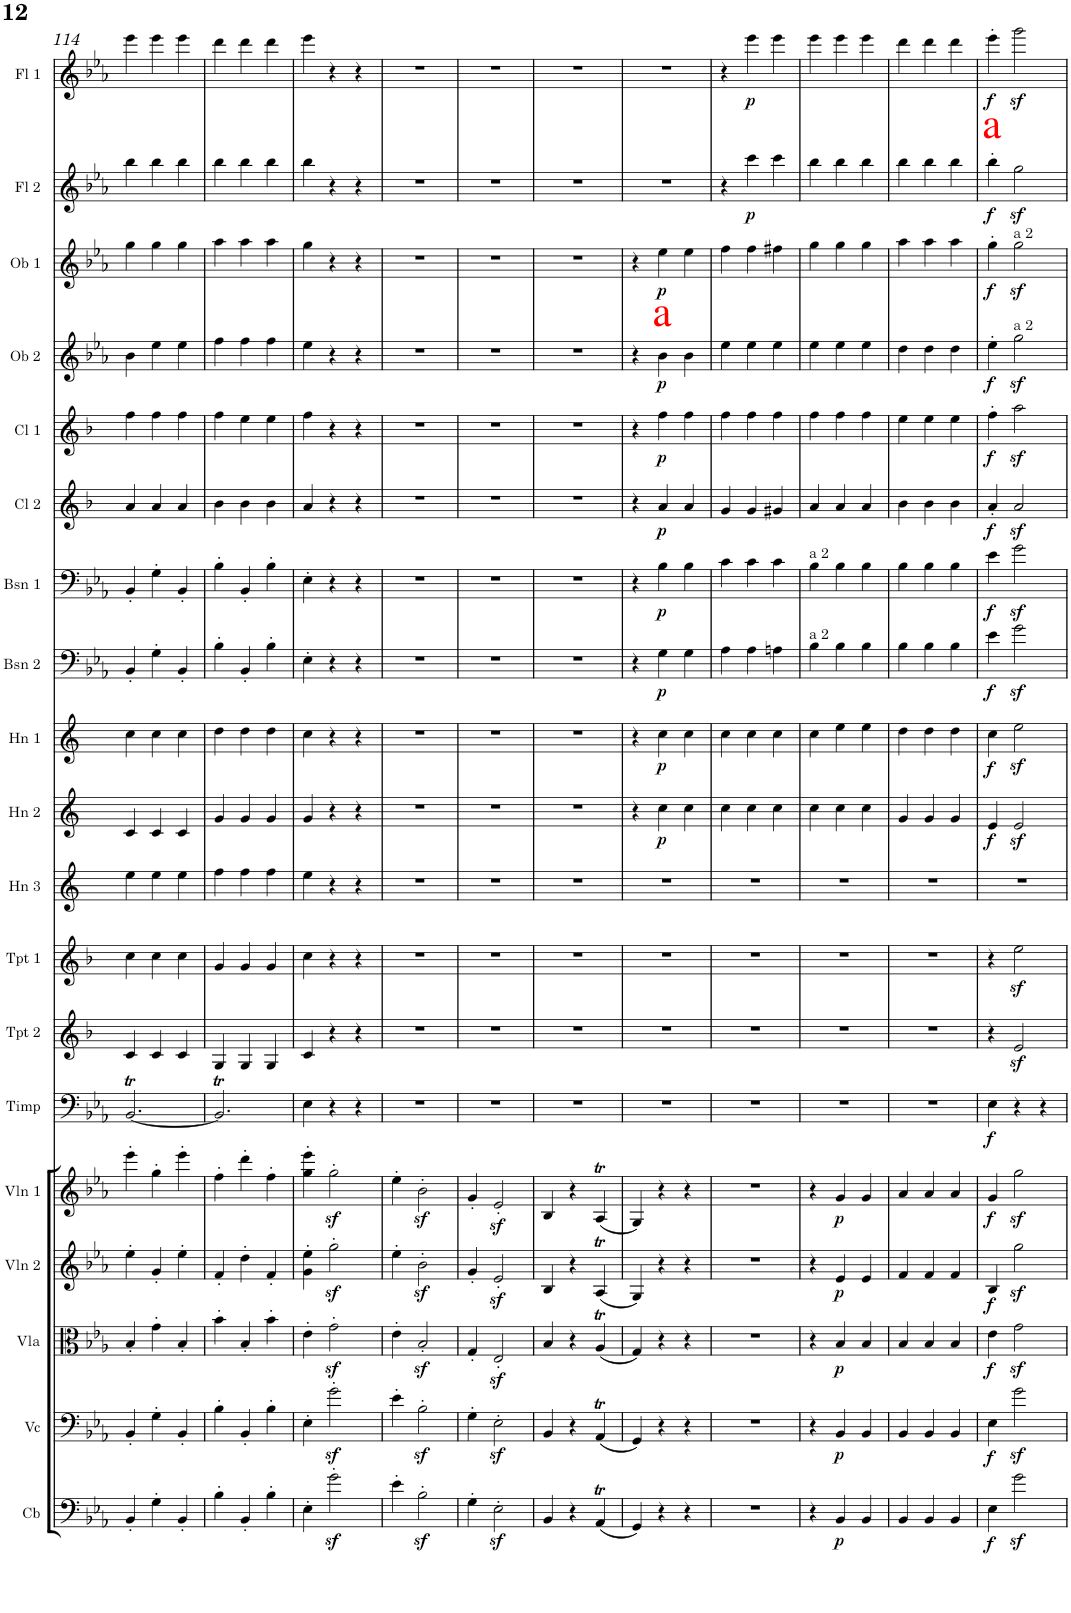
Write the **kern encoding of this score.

**kern	**dynam	**kern	**dynam	**kern	**dynam	**kern	**dynam	**kern	**dynam	**kern	**dynam	**kern	**kern	**kern	**kern	**dynam	**kern	**dynam	**kern	**dynam	**kern	**dynam	**kern	**dynam	**kern	**dynam	**kern	**dynam	**kern	**text	**dynam	**kern	**dynam	**kern	**text	**dynam
*part19	*part19	*part18	*part18	*part17	*part17	*part16	*part16	*part15	*part15	*part14	*part14	*part13	*part12	*part11	*part10	*part10	*part9	*part9	*part8	*part8	*part7	*part7	*part6	*part6	*part5	*part5	*part4	*part4	*part3	*part3	*part3	*part2	*part2	*part1	*part1	*part1
*staff19	*staff19	*staff18	*staff18	*staff17	*staff17	*staff16	*staff16	*staff15	*staff15	*staff14	*staff14	*staff13	*staff12	*staff11	*staff10	*staff10	*staff9	*staff9	*staff8	*staff8	*staff7	*staff7	*staff6	*staff6	*staff5	*staff5	*staff4	*staff4	*staff3	*staff3	*staff3	*staff2	*staff2	*staff1	*staff1	*staff1
*I"Contrabass	*	*I"Violoncello	*	*I"Viola	*	*I"Violin 2	*	*I"Violin 1	*	*I"Timpani	*	*I"Bb Trumpet 2	*I"Bb Trumpet 1	*I"Eb Horn 3	*I"Eb Horn 2	*	*I"Eb Horn 1	*	*I"Bassoon 2	*	*I"Bassoon 1	*	*I"Bb Clarinet 2	*	*I"Bb Clarinet 1	*	*I"Oboe 2	*	*I"Oboe 1	*	*	*I"Flute 2	*	*I"Flute 1	*	*
*I'Cb	*	*I'Vc	*	*I'Vla	*	*I'Vln 2	*	*I'Vln 1	*	*I'Timp	*	*I'Tpt 2	*I'Tpt 1	*I'Hn 3	*I'Hn 2	*	*I'Hn 1	*	*I'Bsn 2	*	*I'Bsn 1	*	*I'Cl 2	*	*I'Cl 1	*	*I'Ob 2	*	*I'Ob 1	*	*	*I'Fl 2	*	*I'Fl 1	*	*
!!LO:PB:g=z
*clefF4	*	*clefF4	*	*clefC3	*	*clefG2	*	*clefG2	*	*clefF4	*	*clefG2	*clefG2	*clefG2	*clefG2	*	*clefG2	*	*clefF4	*	*clefF4	*	*clefG2	*	*clefG2	*	*clefG2	*	*clefG2	*	*	*clefG2	*	*clefG2	*	*
*Trd7c12	*	*	*	*	*	*	*	*	*	*	*	*Trd1c2	*Trd1c2	*Trd5c9	*Trd5c9	*	*Trd5c9	*	*	*	*	*	*Trd1c2	*	*Trd1c2	*	*	*	*	*	*	*	*	*	*	*
*k[b-e-a-]	*	*k[b-e-a-]	*	*k[b-e-a-]	*	*k[b-e-a-]	*	*k[b-e-a-]	*	*k[b-e-a-]	*	*k[b-]	*k[b-]	*k[]	*k[]	*	*k[]	*	*k[b-e-a-]	*	*k[b-e-a-]	*	*k[b-]	*	*k[b-]	*	*k[b-e-a-]	*	*k[b-e-a-]	*	*	*k[b-e-a-]	*	*k[b-e-a-]	*	*
*M3/4	*	*M3/4	*	*M3/4	*	*M3/4	*	*M3/4	*	*M3/4	*	*M3/4	*M3/4	*M3/4	*M3/4	*	*M3/4	*	*M3/4	*	*M3/4	*	*M3/4	*	*M3/4	*	*M3/4	*	*M3/4	*	*	*M3/4	*	*M3/4	*	*
=114	=114	=114	=114	=114	=114	=114	=114	=114	=114	=114	=114	=114	=114	=114	=114	=114	=114	=114	=114	=114	=114	=114	=114	=114	=114	=114	=114	=114	=114	=114	=114	=114	=114	=114	=114	=114
4BB-'/	.	4BB-'/	.	4B-'/	.	4ee-'\	.	4eee-'\	.	[2.BB-T/	.	4c/	4cc\	4ee\	4c/	.	4cc\	.	4BB-'/	.	4BB-'/	.	4a/	.	4ff\	.	4b-\	.	4gg\	.	.	4bb-\	.	4eee-\	.	.
4G'\	.	4G'\	.	4g'\	.	4g'/	.	4gg'\	.	.	.	4c/	4cc\	4ee\	4c/	.	4cc\	.	4G'\	.	4G'\	.	4a/	.	4ff\	.	4ee-\	.	4gg\	.	.	4bb-\	.	4eee-\	.	.
4BB-'/	.	4BB-'/	.	4B-'/	.	4ee-'\	.	4eee-'\	.	.	.	4c/	4cc\	4ee\	4c/	.	4cc\	.	4BB-'/	.	4BB-'/	.	4a/	.	4ff\	.	4ee-\	.	4gg\	.	.	4bb-\	.	4eee-\	.	.
=115	=115	=115	=115	=115	=115	=115	=115	=115	=115	=115	=115	=115	=115	=115	=115	=115	=115	=115	=115	=115	=115	=115	=115	=115	=115	=115	=115	=115	=115	=115	=115	=115	=115	=115	=115	=115
4B-'\	.	4B-'\	.	4b-'\	.	4f'/	.	4ff'\	.	2.BB-T/]	.	4G/	4g/	4ff\	4g/	.	4dd\	.	4B-'\	.	4B-'\	.	4b-\	.	4ff\	.	4ff\	.	4aa-\	.	.	4bb-\	.	4ddd\	.	.
4BB-'/	.	4BB-'/	.	4B-'/	.	4dd'\	.	4ddd'\	.	.	.	4G/	4g/	4ff\	4g/	.	4dd\	.	4BB-'/	.	4BB-'/	.	4b-\	.	4ee\	.	4ff\	.	4aa-\	.	.	4bb-\	.	4ddd\	.	.
4B-'\	.	4B-'\	.	4b-'\	.	4f'/	.	4ff'\	.	.	.	4G/	4g/	4ff\	4g/	.	4dd\	.	4B-'\	.	4B-'\	.	4b-\	.	4ee\	.	4ff\	.	4aa-\	.	.	4bb-\	.	4ddd\	.	.
=116	=116	=116	=116	=116	=116	=116	=116	=116	=116	=116	=116	=116	=116	=116	=116	=116	=116	=116	=116	=116	=116	=116	=116	=116	=116	=116	=116	=116	=116	=116	=116	=116	=116	=116	=116	=116
4E-'\	.	4E-'\	.	4e-'\	.	4g\' 4ee-\'	.	4gg\' 4eee-\'	.	4E-\	.	4c/	4cc\	4ee\	4g/	.	4cc\	.	4E-'\	.	4E-'\	.	4a/	.	4ff\	.	4ee-\	.	4gg\	.	.	4bb-\	.	4eee-\	.	.
2gz<'\	.	2gz<'\	.	2gz<'\	.	2ggz<'\	.	2ggz<'\	.	4r	.	4r	4r	4r	4r	.	4r	.	4r	.	4r	.	4r	.	4r	.	4r	.	4r	.	.	4r	.	4r	.	.
.	.	.	.	.	.	.	.	.	.	4r	.	4r	4r	4r	4r	.	4r	.	4r	.	4r	.	4r	.	4r	.	4r	.	4r	.	.	4r	.	4r	.	.
=117	=117	=117	=117	=117	=117	=117	=117	=117	=117	=117	=117	=117	=117	=117	=117	=117	=117	=117	=117	=117	=117	=117	=117	=117	=117	=117	=117	=117	=117	=117	=117	=117	=117	=117	=117	=117
4e-'\	.	4e-'\	.	4e-'\	.	4ee-'\	.	4ee-'\	.	2.r	.	2.r	2.r	2.r	2.r	.	2.r	.	2.r	.	2.r	.	2.r	.	2.r	.	2.r	.	2.r	.	.	2.r	.	2.r	.	.
2B-z<'\	.	2B-z<'\	.	2B-z<'/	.	2b-z<'\	.	2b-z<'\	.	.	.	.	.	.	.	.	.	.	.	.	.	.	.	.	.	.	.	.	.	.	.	.	.	.	.	.
=118	=118	=118	=118	=118	=118	=118	=118	=118	=118	=118	=118	=118	=118	=118	=118	=118	=118	=118	=118	=118	=118	=118	=118	=118	=118	=118	=118	=118	=118	=118	=118	=118	=118	=118	=118	=118
4G'\	.	4G'\	.	4G'/	.	4g'/	.	4g'/	.	2.r	.	2.r	2.r	2.r	2.r	.	2.r	.	2.r	.	2.r	.	2.r	.	2.r	.	2.r	.	2.r	.	.	2.r	.	2.r	.	.
2E-z<'\	.	2E-z<'\	.	2E-z<'/	.	2e-z<'/	.	2e-z<'/	.	.	.	.	.	.	.	.	.	.	.	.	.	.	.	.	.	.	.	.	.	.	.	.	.	.	.	.
=119	=119	=119	=119	=119	=119	=119	=119	=119	=119	=119	=119	=119	=119	=119	=119	=119	=119	=119	=119	=119	=119	=119	=119	=119	=119	=119	=119	=119	=119	=119	=119	=119	=119	=119	=119	=119
4BB-/	.	4BB-/	.	4B-/	.	4B-/	.	4B-/	.	2.r	.	2.r	2.r	2.r	2.r	.	2.r	.	2.r	.	2.r	.	2.r	.	2.r	.	2.r	.	2.r	.	.	2.r	.	2.r	.	.
4r	.	4r	.	4r	.	4r	.	4r	.	.	.	.	.	.	.	.	.	.	.	.	.	.	.	.	.	.	.	.	.	.	.	.	.	.	.	.
(4AA-T/	.	(4AA-T/	.	(4A-T/	.	(4A-T/	.	(4A-T/	.	.	.	.	.	.	.	.	.	.	.	.	.	.	.	.	.	.	.	.	.	.	.	.	.	.	.	.
=120	=120	=120	=120	=120	=120	=120	=120	=120	=120	=120	=120	=120	=120	=120	=120	=120	=120	=120	=120	=120	=120	=120	=120	=120	=120	=120	=120	=120	=120	=120	=120	=120	=120	=120	=120	=120
4GG/)	.	4GG/)	.	4G/)	.	4G/)	.	4G/)	.	2.r	.	2.r	2.r	2.r	4r	.	4r	.	4r	.	4r	.	4r	.	4r	.	4r	.	4r	.	.	2.r	.	2.r	.	.
!	!	!	!	!	!	!	!	!	!	!	!	!	!	!	!	!LO:DY:b	!	!LO:DY:b	!	!LO:DY:b	!	!LO:DY:b	!	!LO:DY:b	!	!LO:DY:b	!	!LO:DY:b	!	!LO:LY:b:color=#FF0000	!LO:DY:b	!	!	!	!	!
4r	.	4r	.	4r	.	4r	.	4r	.	.	.	.	.	.	4cc\	p	4cc\	p	4G\	p	4B-\	p	4a/	p	4ff\	p	4b-\	p	4ee-\	a	p	.	.	.	.	.
4r	.	4r	.	4r	.	4r	.	4r	.	.	.	.	.	.	4cc\	.	4cc\	.	4G\	.	4B-\	.	4a/	.	4ff\	.	4b-\	.	4ee-\	.	.	.	.	.	.	.
=121	=121	=121	=121	=121	=121	=121	=121	=121	=121	=121	=121	=121	=121	=121	=121	=121	=121	=121	=121	=121	=121	=121	=121	=121	=121	=121	=121	=121	=121	=121	=121	=121	=121	=121	=121	=121
2.r	.	2.r	.	2.r	.	2.r	.	2.r	.	2.r	.	2.r	2.r	2.r	4cc\	.	4cc\	.	4A-\	.	4c\	.	4g/	.	4ff\	.	4ee-\	.	4ff\	.	.	4r	.	4r	.	.
!	!	!	!	!	!	!	!	!	!	!	!	!	!	!	!	!	!	!	!	!	!	!	!	!	!	!	!	!	!	!	!	!	!LO:DY:b	!	!	!LO:DY:b
.	.	.	.	.	.	.	.	.	.	.	.	.	.	.	4cc\	.	4cc\	.	4A-\	.	4c\	.	4g/	.	4ff\	.	4ee-\	.	4ff\	.	.	4ccc\	p	4eee-\	.	p
.	.	.	.	.	.	.	.	.	.	.	.	.	.	.	4cc\	.	4cc\	.	4An\	.	4c\	.	4g#X/	.	4ff\	.	4ee-\	.	4ff#X\	.	.	4ccc\	.	4eee-\	.	.
=122	=122	=122	=122	=122	=122	=122	=122	=122	=122	=122	=122	=122	=122	=122	=122	=122	=122	=122	=122	=122	=122	=122	=122	=122	=122	=122	=122	=122	=122	=122	=122	=122	=122	=122	=122	=122
!	!	!	!	!	!	!	!	!	!	!	!	!	!	!	!	!	!	!	!	!	!LO:TX:a:t=a 2	!	!	!	!	!	!	!	!	!	!	!	!	!	!	!
!	!	!	!	!	!	!	!	!	!	!	!	!	!	!	!	!	!	!	!LO:TX:a:t=a 2	!	!	!	!	!	!	!	!	!	!	!	!	!	!	!	!	!
4r	.	4r	.	4r	.	4r	.	4r	.	2.r	.	2.r	2.r	2.r	4cc\	.	4cc\	.	4B-\	.	4B-\	.	4a/	.	4ff\	.	4ee-\	.	4gg\	.	.	4bb-\	.	4eee-\	.	.
!	!LO:DY:b	!	!LO:DY:b	!	!LO:DY:b	!	!LO:DY:b	!	!LO:DY:b	!	!	!	!	!	!	!	!	!	!	!	!	!	!	!	!	!	!	!	!	!	!	!	!	!	!	!
4BB-/	p	4BB-/	p	4B-/	p	4e-/	p	4g/	p	.	.	.	.	.	4cc\	.	4ee\	.	4B-\	.	4B-\	.	4a/	.	4ff\	.	4ee-\	.	4gg\	.	.	4bb-\	.	4eee-\	.	.
4BB-/	.	4BB-/	.	4B-/	.	4e-/	.	4g/	.	.	.	.	.	.	4cc\	.	4ee\	.	4B-\	.	4B-\	.	4a/	.	4ff\	.	4ee-\	.	4gg\	.	.	4bb-\	.	4eee-\	.	.
=123	=123	=123	=123	=123	=123	=123	=123	=123	=123	=123	=123	=123	=123	=123	=123	=123	=123	=123	=123	=123	=123	=123	=123	=123	=123	=123	=123	=123	=123	=123	=123	=123	=123	=123	=123	=123
4BB-/	.	4BB-/	.	4B-/	.	4f/	.	4a-/	.	2.r	.	2.r	2.r	2.r	4g/	.	4dd\	.	4B-\	.	4B-\	.	4b-\	.	4ee\	.	4dd\	.	4aa-\	.	.	4bb-\	.	4ddd\	.	.
4BB-/	.	4BB-/	.	4B-/	.	4f/	.	4a-/	.	.	.	.	.	.	4g/	.	4dd\	.	4B-\	.	4B-\	.	4b-\	.	4ee\	.	4dd\	.	4aa-\	.	.	4bb-\	.	4ddd\	.	.
4BB-/	.	4BB-/	.	4B-/	.	4f/	.	4a-/	.	.	.	.	.	.	4g/	.	4dd\	.	4B-\	.	4B-\	.	4b-\	.	4ee\	.	4dd\	.	4aa-\	.	.	4bb-\	.	4ddd\	.	.
=124	=124	=124	=124	=124	=124	=124	=124	=124	=124	=124	=124	=124	=124	=124	=124	=124	=124	=124	=124	=124	=124	=124	=124	=124	=124	=124	=124	=124	=124	=124	=124	=124	=124	=124	=124	=124
!	!LO:DY:b	!	!LO:DY:b	!	!LO:DY:b	!	!LO:DY:b	!	!LO:DY:b	!	!LO:DY:b	!	!	!	!	!LO:DY:b	!	!LO:DY:b	!	!LO:DY:b	!	!LO:DY:b	!	!LO:DY:b	!	!LO:DY:b	!	!LO:DY:b	!	!	!LO:DY:b	!	!LO:DY:b	!	!LO:LY:b:color=#FF0000	!LO:DY:b
4E-\	f	4E-\	f	4e-\	f	4B-/	f	4g/	f	4E-\	f	4r	4r	2.r	4e/	f	4cc\	f	4e-\	f	4e-\	f	4a'/	f	4ff'\	f	4ee-'\	f	4gg'\	.	f	4bb-'\	f	4eee-'\	a	f
!	!	!	!	!	!	!	!	!	!	!	!	!	!	!	!	!	!	!	!	!	!	!	!	!	!	!	!	!	!LO:TX:a:t=a 2	!	!	!	!	!	!	!
!	!	!	!	!	!	!	!	!	!	!	!	!	!	!	!	!	!	!	!	!	!	!	!	!	!	!	!LO:TX:a:t=a 2	!	!	!	!	!	!	!	!	!
2gz<\	.	2gz<\	.	2gz<\	.	2ggz<\	.	2ggz<\	.	4r	.	2ez</	2eez<\	.	2ez</	.	2eez<\	.	2gz<\	.	2gz<\	.	2az</	.	2aaz<\	.	2ggz<\	.	2ggz<\	.	.	2ggz<\	.	2gggz<\	.	.
.	.	.	.	.	.	.	.	.	.	4r	.	.	.	.	.	.	.	.	.	.	.	.	.	.	.	.	.	.	.	.	.	.	.	.	.	.
=	=	=	=	=	=	=	=	=	=	=	=	=	=	=	=	=	=	=	=	=	=	=	=	=	=	=	=	=	=	=	=	=	=	=	=	=
*-	*-	*-	*-	*-	*-	*-	*-	*-	*-	*-	*-	*-	*-	*-	*-	*-	*-	*-	*-	*-	*-	*-	*-	*-	*-	*-	*-	*-	*-	*-	*-	*-	*-	*-	*-	*-
